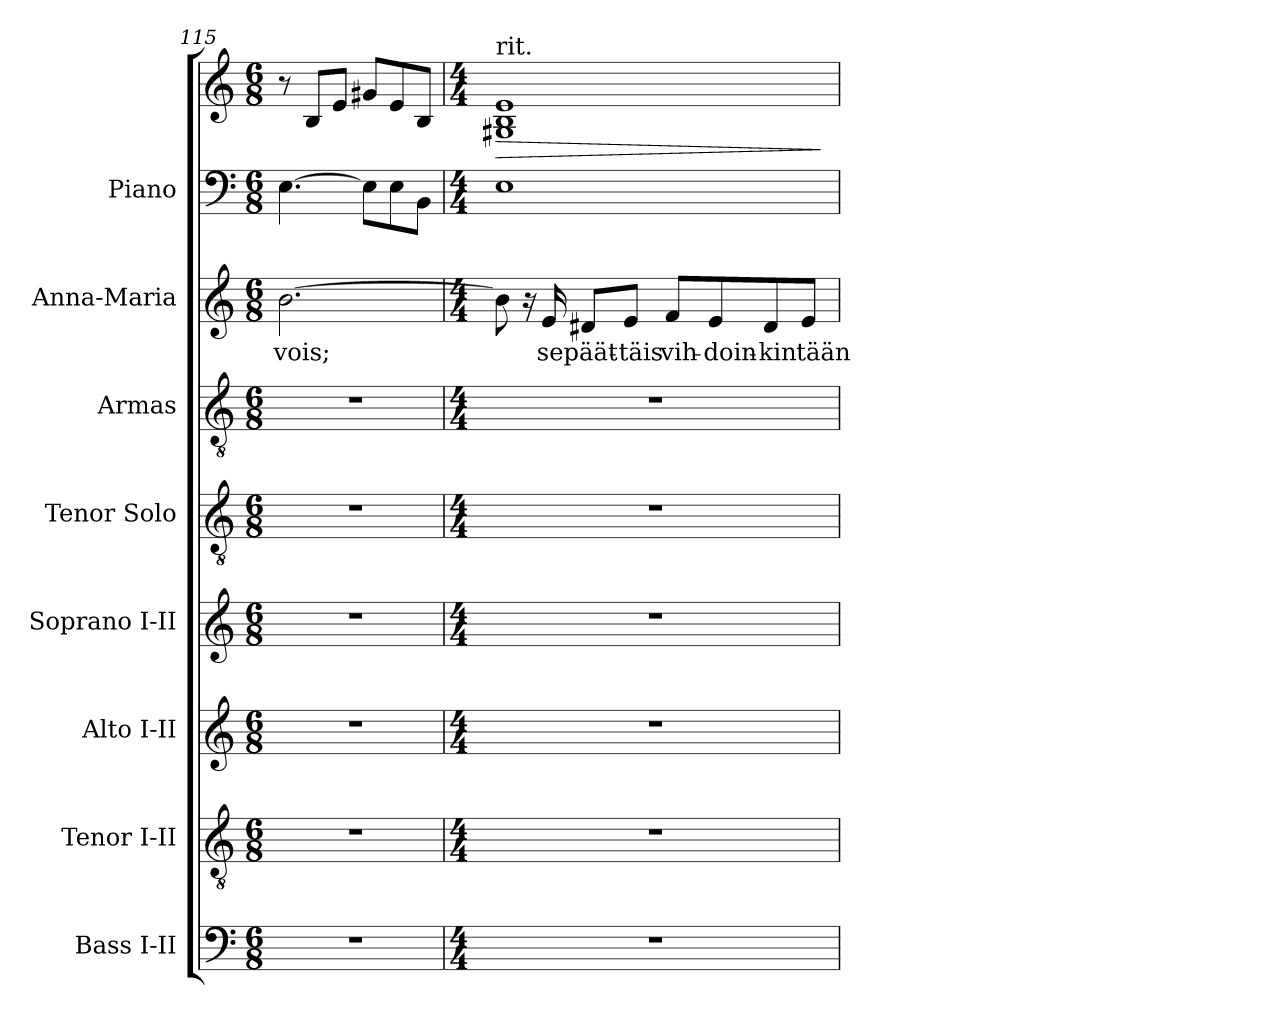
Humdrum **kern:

**kern	**kern	**kern	**kern	**kern	**kern	**kern	**text	**kern	**kern	**dynam
*part8	*part7	*part6	*part5	*part4	*part3	*part2	*part2	*part1	*part1	*part1
*staff9	*staff8	*staff7	*staff6	*staff5	*staff4	*staff3	*staff3	*staff2	*staff1	*staff1/2
*I"Bass I-II	*I"Tenor I-II	*I"Alto I-II	*I"Soprano I-II	*I"Tenor Solo	*I"Armas	*I"Anna-Maria	*	*I"Piano	*	*
*I'B.	*I'T.	*I'A.	*I'S.	*I'T. Solo	*I'Armas	*I'A-M	*	*I'Pno.	*	*
*clefF4	*clefGv2	*clefG2	*clefG2	*clefGv2	*clefGv2	*clefG2	*	*clefF4	*clefG2	*
*	*ITrd7c12	*	*	*ITrd7c12	*ITrd7c12	*	*	*	*	*
*k[]	*k[]	*k[]	*k[]	*k[]	*k[]	*k[]	*	*k[]	*k[]	*
*C:	*C:	*C:	*C:	*C:	*C:	*C:	*	*C:	*C:	*
*M6/8	*M6/8	*M6/8	*M6/8	*M6/8	*M6/8	*M6/8	*	*M6/8	*M6/8	*
=115	=115	=115	=115	=115	=115	=115	=115	=115	=115	=115
!LO:N:vis=1	!LO:N:vis=1	!LO:N:vis=1	!LO:N:vis=1	!LO:N:vis=1	!LO:N:vis=1	!	!	!	!	!
!	!	!	!	!	!	!	!LO:LY:b:color=#000000	!	!	!
2.r	2.r	2.r	2.r	2.r	2.r	[>2.bi\	vois;	[>4.Ei\	8r	.
.	.	.	.	.	.	.	.	.	8Bi/L	.
.	.	.	.	.	.	.	.	.	8ei/J	.
.	.	.	.	.	.	.	.	8Ei\L]	8g#Xi/L	.
.	.	.	.	.	.	.	.	8Ei\	8ei/	.
.	.	.	.	.	.	.	.	8BBi\J	8Bi/J	.
=116	=116	=116	=116	=116	=116	=116	=116	=116	=116	=116
*M4/4	*M4/4	*M4/4	*M4/4	*M4/4	*M4/4	*M4/4	*	*M4/4	*M4/4	*
!	!	!	!	!	!	!	!	!	!LO:TX:t=rit.	!
!	!	!	!	!	!	!	!	!	!	!LO:HP:b
1r	1r	1r	1r	1r	1r	8bi\]	.	1Ei	1G#Xi 1Bi 1ei	>
.	.	.	.	.	.	16r	.	.	.	.
!	!	!	!	!	!	!	!LO:LY:b:color=#000000	!	!	!
.	.	.	.	.	.	16ei/	se	.	.	.
!	!	!	!	!	!	!	!LO:LY:b:color=#000000	!	!	!
.	.	.	.	.	.	8d#Xi/L	päät-	.	.	.
!	!	!	!	!	!	!	!LO:LY:b:color=#000000	!	!	!
.	.	.	.	.	.	8ei/J	-täis	.	.	.
!	!	!	!	!	!	!	!LO:LY:b:color=#000000	!	!	!
.	.	.	.	.	.	8fi/L	vih-	.	.	.
!	!	!	!	!	!	!	!LO:LY:b:color=#000000	!	!	!
.	.	.	.	.	.	8ei/	-doin-	.	.	.
!	!	!	!	!	!	!	!LO:LY:b:color=#000000	!	!	!
.	.	.	.	.	.	8d#i/	-kin	.	.	.
!	!	!	!	!	!	!	!LO:LY:b:color=#000000	!	!	!
.	.	.	.	.	.	8ei/J	tään	.	.	.
.	.	.	.	.	.	.	.	.	.	]
=	=	=	=	=	=	=	=	=	=	=
*-	*-	*-	*-	*-	*-	*-	*-	*-	*-	*-
